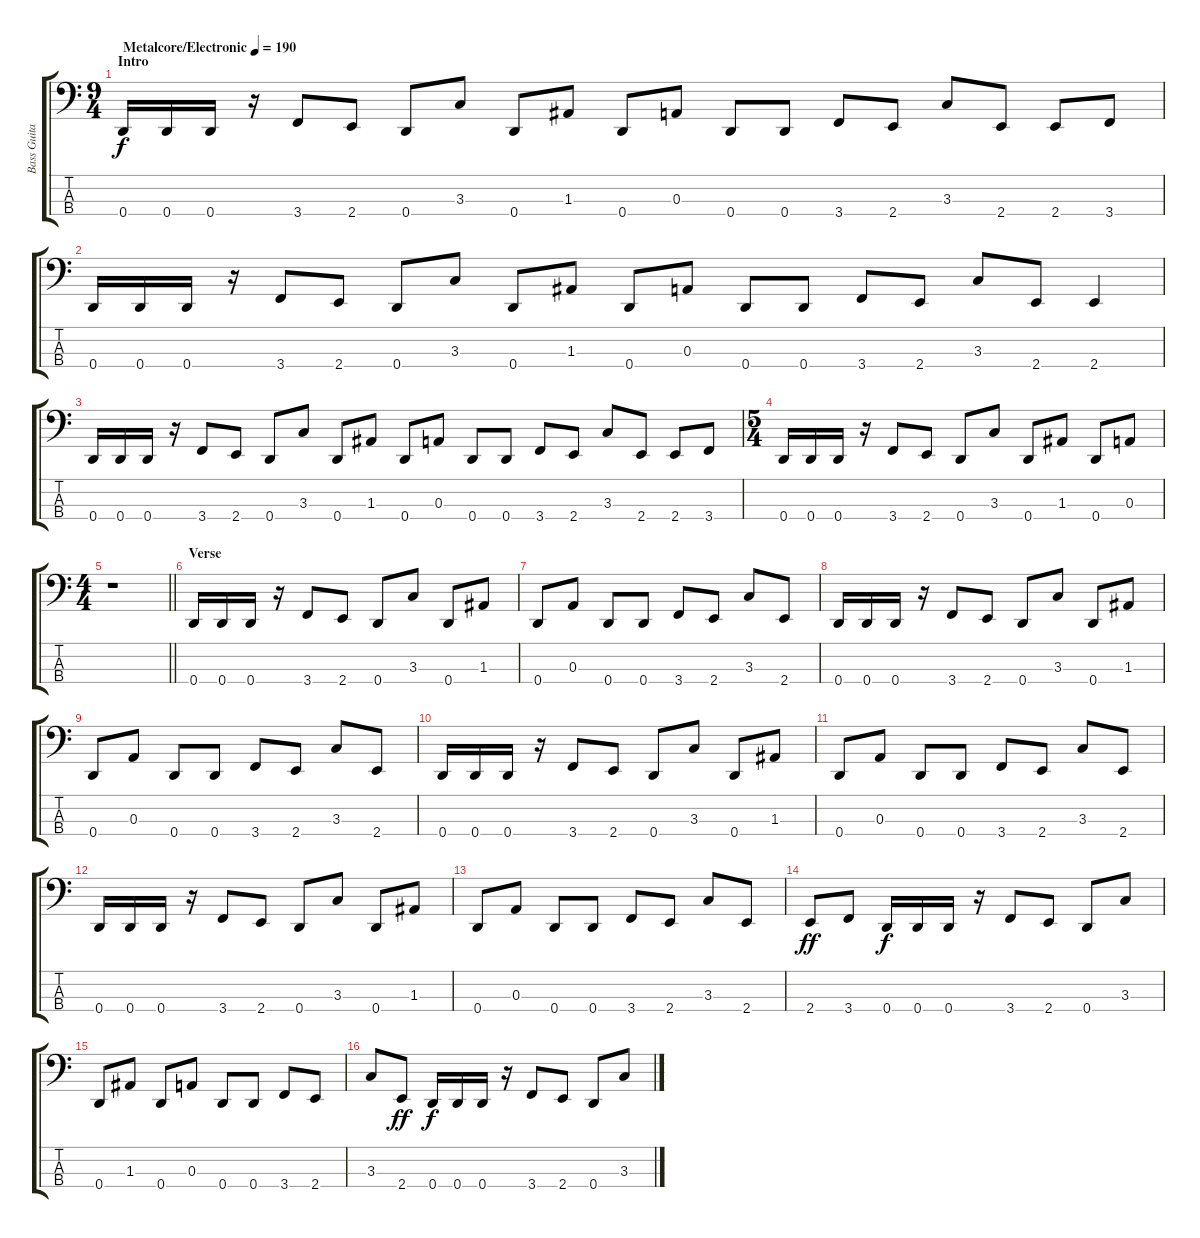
\track ("Bass Guitar" "Bass Guita") {instrument electricbasspick}
\staff {score tabs}
\tuning (G2 D2 A1 D1) {hide}
\ts (9 4)
\section ("" "Intro")
\tempo (190 "Metalcore/Electronic")
\clef f4
\ks c
0.4.16{dy f instrument electricbasspick} 0.4.16 0.4.16 r.16 3.4.8 2.4.8 0.4.8 3.3.8 0.4.8 1.3.8 0.4.8 0.3.8 0.4.8 0.4.8 3.4.8 2.4.8 3.3.8 2.4.8 2.4.8 3.4.8 |
0.4.16 0.4.16 0.4.16 r.16 3.4.8 2.4.8 0.4.8 3.3.8 0.4.8 1.3.8 0.4.8 0.3.8 0.4.8 0.4.8 3.4.8 2.4.8 3.3.8 2.4.8 2.4.4 |
0.4.16 0.4.16 0.4.16 r.16 3.4.8 2.4.8 0.4.8 3.3.8 0.4.8 1.3.8 0.4.8 0.3.8 0.4.8 0.4.8 3.4.8 2.4.8 3.3.8 2.4.8 2.4.8 3.4.8 |
\ts (5 4)
0.4.16 0.4.16 0.4.16 r.16 3.4.8 2.4.8 0.4.8 3.3.8 0.4.8 1.3.8 0.4.8 0.3.8 |
\ts (4 4)
\barLineRight lightlight
r.1 |
\section ("" "Verse ")
0.4.16 0.4.16 0.4.16 r.16 3.4.8 2.4.8 0.4.8 3.3.8 0.4.8 1.3.8 |
0.4.8 0.3.8 0.4.8 0.4.8 3.4.8 2.4.8 3.3.8 2.4.8 |
0.4.16 0.4.16 0.4.16 r.16 3.4.8 2.4.8 0.4.8 3.3.8 0.4.8 1.3.8 |
0.4.8 0.3.8 0.4.8 0.4.8 3.4.8 2.4.8 3.3.8 2.4.8 |
0.4.16 0.4.16 0.4.16 r.16 3.4.8 2.4.8 0.4.8 3.3.8 0.4.8 1.3.8 |
0.4.8 0.3.8 0.4.8 0.4.8 3.4.8 2.4.8 3.3.8 2.4.8 |
0.4.16 0.4.16 0.4.16 r.16 3.4.8 2.4.8 0.4.8 3.3.8 0.4.8 1.3.8 |
0.4.8 0.3.8 0.4.8 0.4.8 3.4.8 2.4.8 3.3.8 2.4.8 |
2.4.8{dy ff} 3.4.8 0.4.16{dy f} 0.4.16 0.4.16 r.16 3.4.8 2.4.8 0.4.8 3.3.8 |
0.4.8 1.3.8 0.4.8 0.3.8 0.4.8 0.4.8 3.4.8 2.4.8 |
3.3.8 2.4.8{dy ff} 0.4.16{dy f} 0.4.16 0.4.16 r.16 3.4.8 2.4.8 0.4.8 3.3.8
